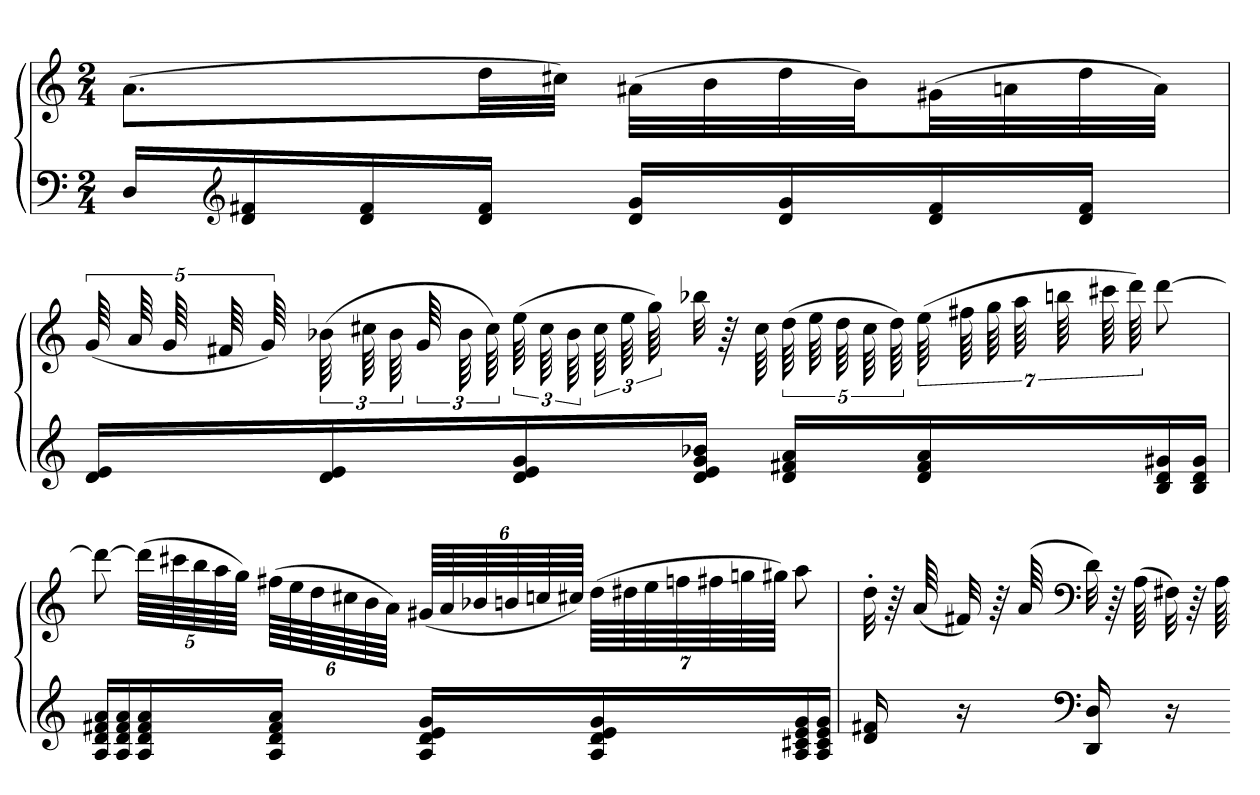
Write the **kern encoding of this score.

**kern	**kern
*part1	*part1
*staff2	*staff1
*clefF4	*clefG2
*M2/4	*M2/4
=	=
16DLL	(8.aL
*clefG2	*
16d 16f#X	.
16d 16f#	.
16d 16f#JJ	32ddLL
.	32cc#XJJJ)
16d 16gLL	(32a#XLLL
.	32b
16d 16g	32dd
.	32bJJ)
16d 16f#	(32g#XLL
.	32an
16d 16f#JJ	32dd
.	32aJJJ)
=	=
16d 16eLL	(80g
.	80a
.	80g
.	80f#X
.	80g)
16d 16e	(96b-X
.	96cc#X
.	96b-
.	96g
.	96b-
.	96cc#)
16d 16e 16g	(96ee
.	96cc#
.	96b-
.	96cc#
.	96ee
.	96gg)
16d 16e 16g 16b-XJJ	32bb-X
.	64r
.	64cc#
16d 16f#X 16aLL	(80dd
.	80ee
.	80dd
.	80cc#
.	80dd)
16d 16f# 16a	(112ee
.	112ff#X
.	112gg
.	112aa
.	112bbn
.	112ccc#X
.	112ddd)
16B 16d 16g#X	[8ddd
16B 16d 16g#JJ	.
=	=
16A 16d 16f#X 16aLL	8ddd_
16A 16d 16f# 16a	.
16A 16d 16f# 16a	(80dddLLLL]
.	80ccc#X
.	80bb
.	80aa
.	80ggJJJJ)
16A 16d 16f# 16aJJ	(96ff#XLLLL
.	96ee
.	96dd
.	96cc#X
.	96b
.	96aJJJJ)
16A 16d 16e 16gLL	(96g#XLLLL
.	96a
.	96b-X
.	96bn
.	96ccn
.	96cc#XJJJJ)
16A 16d 16e 16g	(112ddLLLL
.	112dd#X
.	112ee
.	112ffn
.	112ff#X
.	112ggn
.	112gg#XJJJJ)
16A 16c#X 16e 16g	8aa
16A 16c# 16e 16gJJ	.
=	=
16d 16f#X	32dd'
.	64r
.	(64a
16r	32f#X)
.	64r
.	(64a
*clefF4	*clefF4
16DD 16D	32d)
.	64r
.	(64A
16r	32F#X)
.	64r
.	64A
=-	=-
*-	*-
